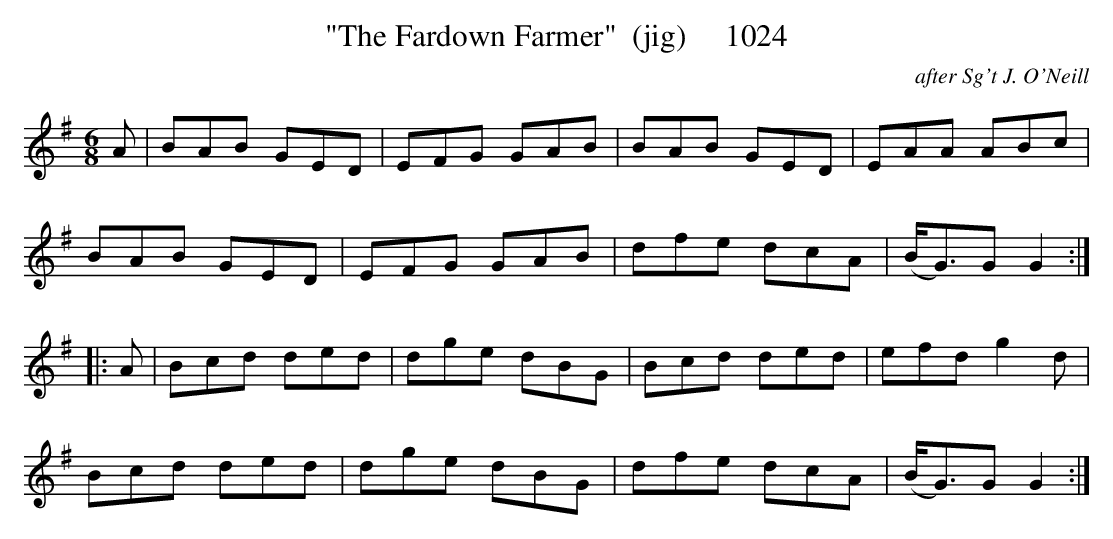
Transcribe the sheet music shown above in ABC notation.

X:1
T:"The Fardown Farmer"  (jig)     1024
C:after Sg't J. O'Neill
BRENNAN July 2003 (HTTP://WWW.SOSYOURMOM.COM)
M:6/8
L:1/8
K:G
A|BAB GED|EFG GAB|BAB GED|EAA ABc|
BAB GED|EFG GAB|dfe dcA|(B/2G3/2)G G2:|
|:A|Bcd ded|dge dBG|Bcd ded|efd g2d|
Bcd ded|dge dBG|dfe dcA|(B/2G3/2)G G2:|
